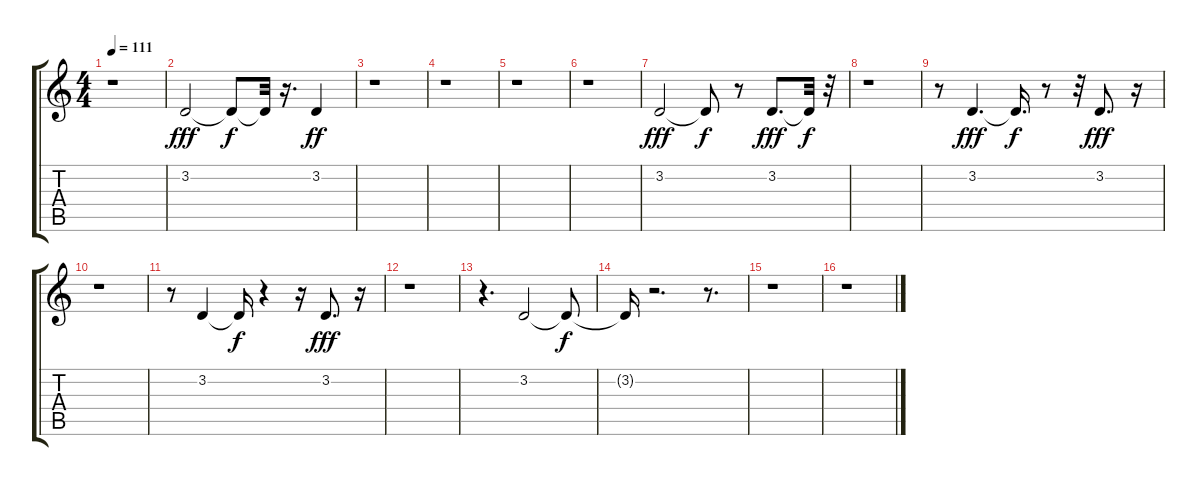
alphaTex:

\track "" {instrument synthstrings1}
\staff {score tabs}
\tuning (E4 B3 G3 D3 A2 E2) {hide}
\ts (4 4)
\tempo 111
\clef g2
\ks c
r.1{dy fff} |
3.2.2 3.2{t}.8{dy f} 3.2{t}.32 r.16{d} 3.2.4{dy ff} |
r.1 |
r.1 |
r.1 |
r.1 |
3.2.2{dy fff} 3.2{t}.8{dy f} r.8 3.2.8{d dy fff} 3.2{t}.32{dy f} r.32 |
r.1 |
r.8 3.2.4{d dy fff} 3.2{t}.16{d dy f} r.8 r.32 3.2.8{d dy fff} r.16 |
r.1 |
r.8 3.2.4 3.2{t}.16{dy f} r.4 r.16 3.2.8{d dy fff} r.16 |
r.1 |
r.4{d} 3.2.2 3.2{t}.8{dy f} |
3.2{t}.16 r.2{d} r.8{d} |
r.1 |
r.1
